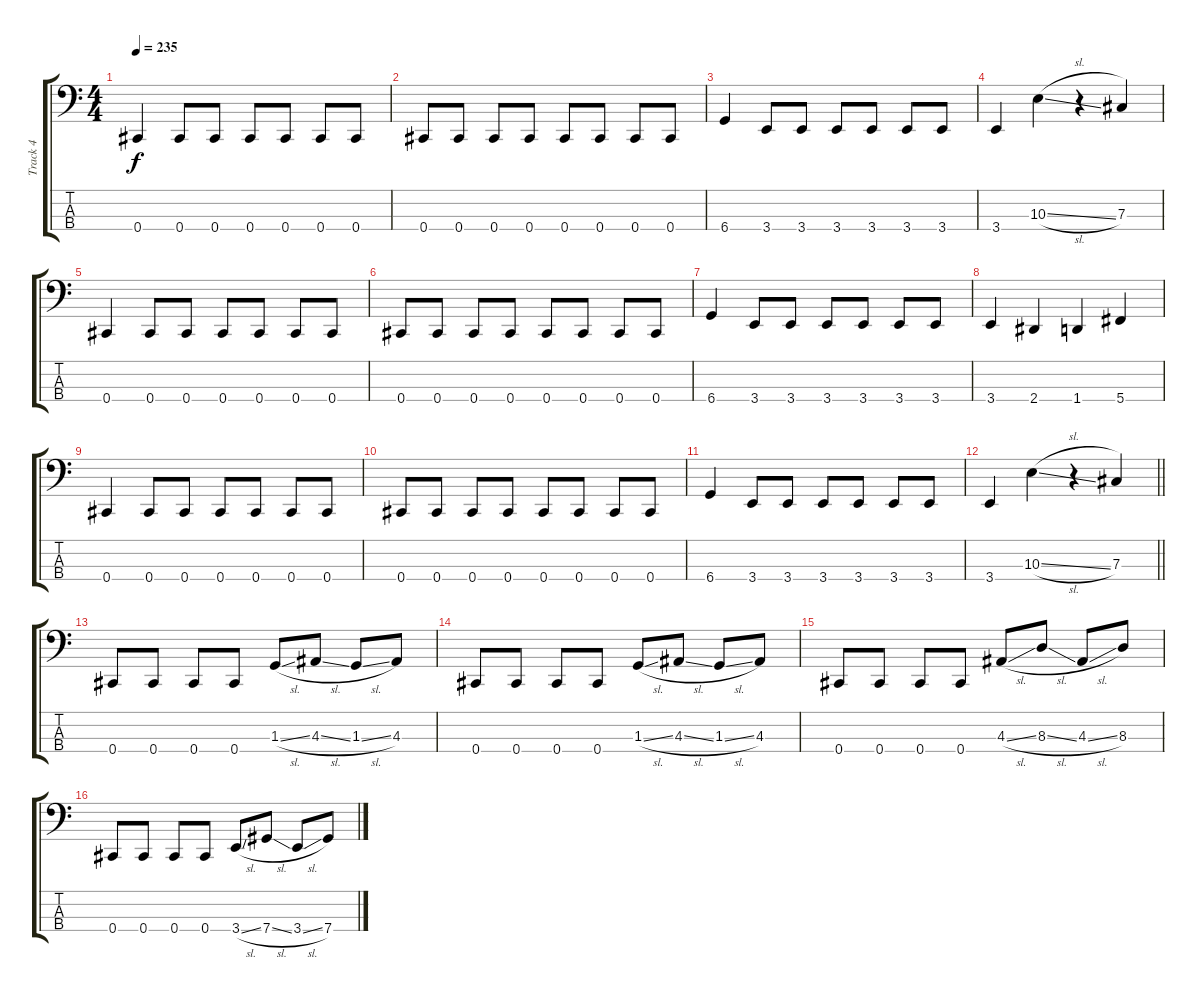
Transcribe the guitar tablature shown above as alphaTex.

\track ("Track 4" "Track 4") {instrument electricbasspick}
\staff {score tabs}
\tuning (E2 B1 Gb1 Db1) {hide}
\ts (4 4)
\tempo 235
\clef f4
\ks c
0.4.4{dy f} 0.4.8 0.4.8 0.4.8 0.4.8 0.4.8 0.4.8 |
0.4.8 0.4.8 0.4.8 0.4.8 0.4.8 0.4.8 0.4.8 0.4.8 |
6.4.4 3.4.8 3.4.8 3.4.8 3.4.8 3.4.8 3.4.8 |
3.4.4 10.3{sl}.4 r.4 7.3.4 |
0.4.4 0.4.8 0.4.8 0.4.8 0.4.8 0.4.8 0.4.8 |
0.4.8 0.4.8 0.4.8 0.4.8 0.4.8 0.4.8 0.4.8 0.4.8 |
6.4.4 3.4.8 3.4.8 3.4.8 3.4.8 3.4.8 3.4.8 |
3.4.4 2.4.4 1.4.4 5.4.4 |
0.4.4 0.4.8 0.4.8 0.4.8 0.4.8 0.4.8 0.4.8 |
0.4.8 0.4.8 0.4.8 0.4.8 0.4.8 0.4.8 0.4.8 0.4.8 |
6.4.4 3.4.8 3.4.8 3.4.8 3.4.8 3.4.8 3.4.8 |
\barLineRight lightlight
3.4.4 10.3{sl}.4 r.4 7.3.4 |
0.4.8 0.4.8 0.4.8 0.4.8 1.3{sl}.8 4.3{sl}.8 1.3{sl}.8 4.3.8 |
0.4.8 0.4.8 0.4.8 0.4.8 1.3{sl}.8 4.3{sl}.8 1.3{sl}.8 4.3.8 |
0.4.8 0.4.8 0.4.8 0.4.8 4.3{sl}.8 8.3{sl}.8 4.3{sl}.8 8.3.8 |
0.4.8 0.4.8 0.4.8 0.4.8 3.4{sl}.8 7.4{sl}.8 3.4{sl}.8 7.4.8
